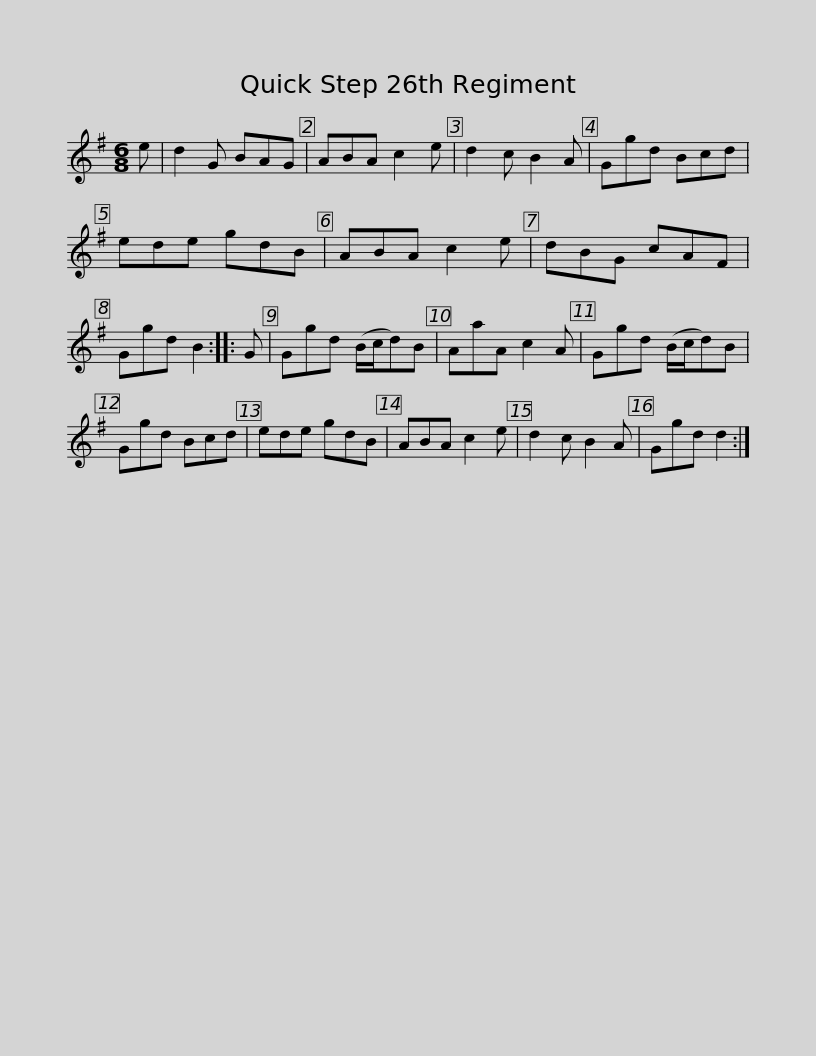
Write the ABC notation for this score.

X:1
L:1/8
M:6/8
I:linebreak $
K:G
V:1 treble
V:1
 e | d2 G BAG | ABA c2 e | d2 c B2 A | Ggd Bcd | %5
 ede gdB | ABA c2 e | dBG cAF | Ggd B2 ::$ G | %10
 Ggd (B/c/d)B | AaA c2 A | Ggd (B/c/d)B | Ggd Bcd | ede gdB | %15
 ABA c2 e | d2 c B2 A |$ Ggd d2 :| %18
